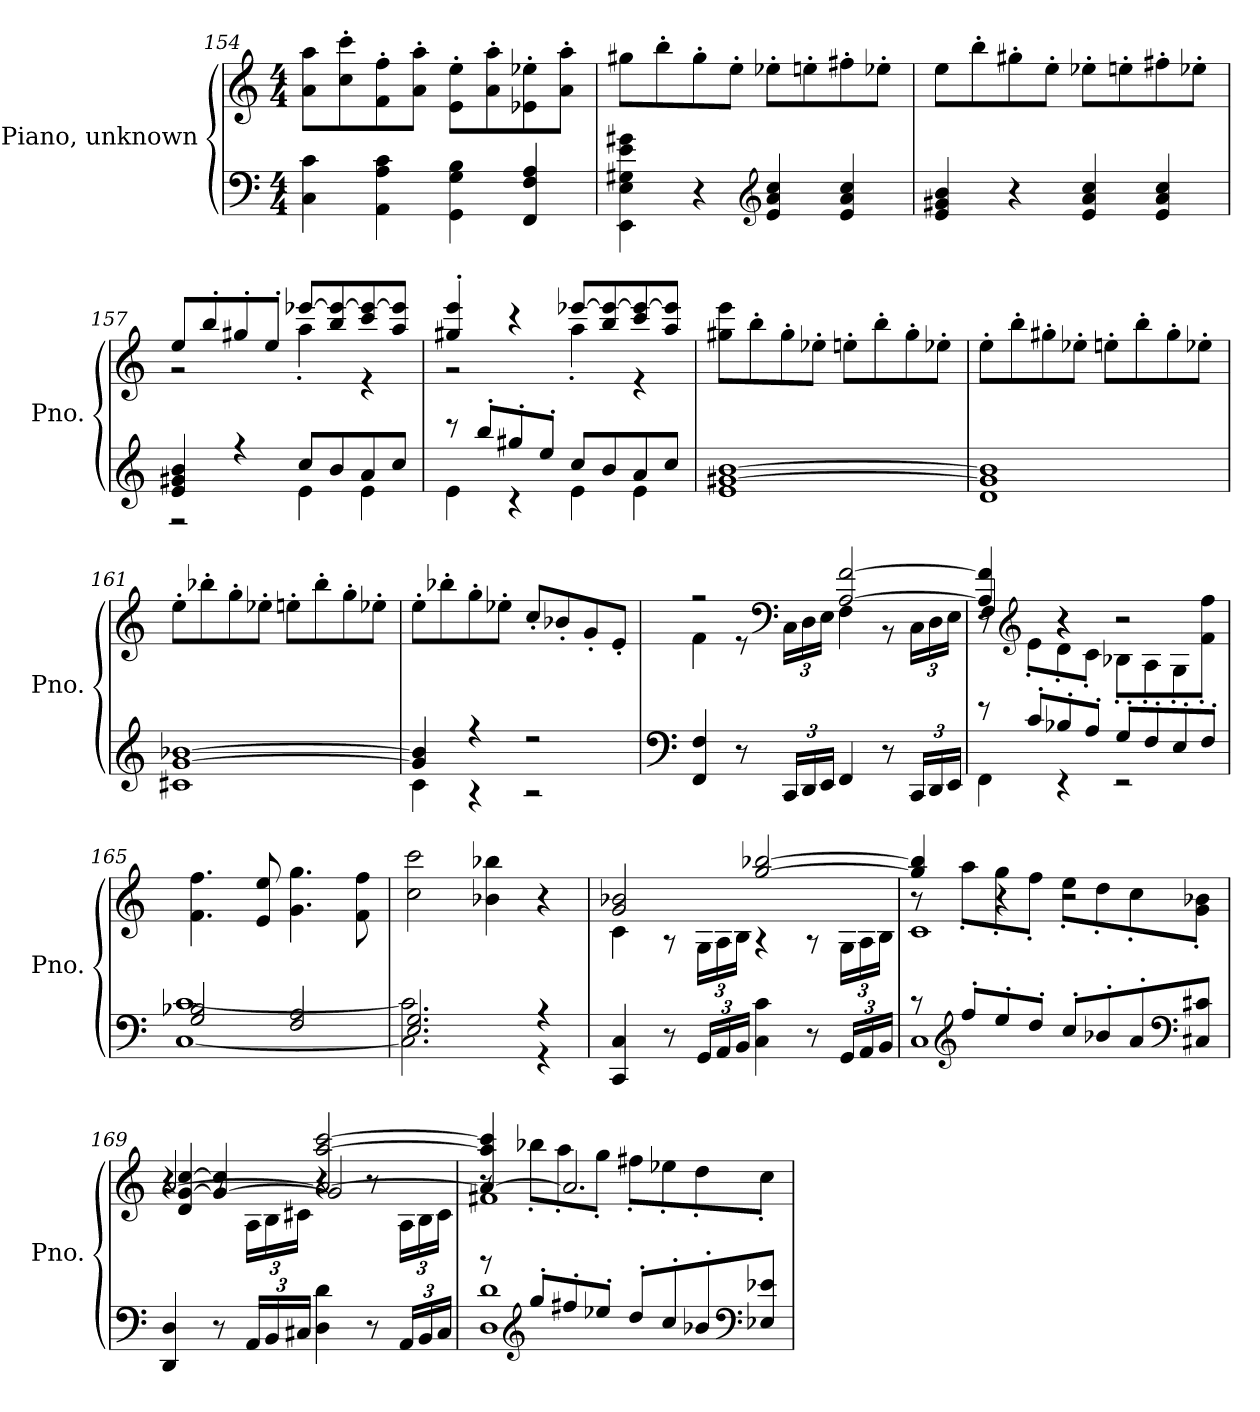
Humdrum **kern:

**kern	**kern
*part1	*part1
*staff2	*staff1
*I"Piano, unknown	*
*I'Pno.	*
!!LO:LB:g=z
*clefF4	*clefG2
*k[]	*k[]
*M4/4	*M4/4
=154	=154
4C\ 4c\	8a\ 8aa\L
.	8cc\' 8ccc\'
4AA\ 4A\ 4c\	8f\' 8ff\'
.	8a\' 8aa\'J
4GG\ 4G\ 4B\	8e\' 8ee\'L
.	8a\' 8aa\'
4FF/ 4F/ 4A/	8e-X\' 8ee-X\'
.	8a\' 8aa\'J
=155	=155
4EE\ 4E\ 4G#X\ 4e\ 4g#X\	8gg#X\L
.	8bb'\
4r	8gg#'\
.	8ee'\J
*clefG2	*
4e/ 4a/ 4cc/	8ee-X'\L
.	8een'\
4e/ 4a/ 4cc/	8ff#X'\
.	8ee-X'\J
=156	=156
4e/ 4g#X/ 4b/	8ee\L
.	8bb'\
4r	8gg#X'\
.	8ee'\J
4e/ 4a/ 4cc/	8ee-X'\L
.	8een'\
4e/ 4a/ 4cc/	8ff#X'\
.	8ee-X'\J
=157	=157
*^	*^
4e/ 4g#X/ 4b/	2r	8ee/L	2r
.	.	8bb'/	.
4r	.	8gg#X'/	.
.	.	8ee'/J	.
8cc/L	4e\	[8eee-X/L	4aa'\
8b/	.	8bb/ 8eee-/_	.
8a/	4e\	8ccc/ 8eee-/_	4r
8cc/J	.	8aa/ 8eee-/]J	.
!!LO:PB:g=z	!!
=158	=158	=158	=158
8r	4e\	4gg#X/' 4eee/'	2r
8bb'/L	.	.	.
8gg#X'/	4r	4r	.
8ee'/J	.	.	.
8cc/L	4e\	[8eee-X/L	4aa'\
8b/	.	8bb/ 8eee-/_	.
8a/	4e\	8ccc/ 8eee-/_	4r
8cc/J	.	8aa/ 8eee-/]J	.
*	*	*v	*v
=159	=159	=159
[1g#X [1b	1e	8gg#X\ 8eee\L
.	.	8bb'\
.	.	8gg#'\
.	.	8ee-X'\J
.	.	8een'\L
.	.	8bb'\
.	.	8gg#'\
.	.	8ee-X'\J
*v	*v	*
=160	=160
1d 1g#] 1b]	8ee'\L
.	8bb'\
.	8gg#X'\
.	8ee-X'\J
.	8een'\L
.	8bb'\
.	8gg#'\
.	8ee-X'\J
!!LO:LB:g=z
=161	=161
*^	*
[1g [1b-X	1c#X	8ee'\L
.	.	8bb-X'\
.	.	8gg'\
.	.	8ee-X'\J
.	.	8een'\L
.	.	8bb-'\
.	.	8gg'\
.	.	8ee-X'\J
=162	=162	=162
4g/] 4b-/]	4c\	8ee'\L
.	.	8bb-X'\
4r	4r	8gg'\
.	.	8ee-X'\J
2r	2r	8cc'/L
.	.	8b-X'/
.	.	8g'/
.	.	8e'/J
*v	*v	*
=163	=163
*clefF4	*
*	*^
4FF/ 4F/	2r	4f\
8r	.	8r
*	*clefF4	*
*Xbrackettup	*	*Xbrackettup
24CC/LL	.	24C\LL
24DD/	.	24D\
24EE/JJ	.	24E\JJ
4FF/	[2A/ [2f/	4F\
8r	.	8r
24CC/LL	.	24C\LL
24DD/	.	24D\
24EE/JJ	.	24E\JJ
!!LO:LB:g=z
=164	=164	=164
*^	*	*^
8r	4FF\	4A/] 4f/]	8r	4F/
*	*	*clefG2	*	*
8c'/L	.	.	8e'\L	.
8B-X'/	4r	4r	8d'\	4r
8A'/J	.	.	8c'\J	.
8G'/L	2r	2r	8B-X'\L	2r
8F'/	.	.	8A'\	.
8E'/	.	.	8G'\	.
8F'/J	.	.	8f\' 8ff\'J	.
*	*	*v	*v	*v
=165	=165	=165
2G/ 2B-X/	[1C [1c	4.f\ 4.ff\
.	.	8e/ 8ee/
2F/ 2A/	.	4.g\ 4.gg\
.	.	8f\ 8ff\
=166	=166	=166
2.E/ 2.G/	2.C\] 2.c\]	2cc\ 2ccc\
.	.	4b-X\ 4bb-X\
4r	4r	4r
*v	*v	*
=167	=167
*	*^
4CC/ 4C/	2g/ 2b-X/	4c\
8r	.	8r
24GG/LL	.	24G\LL
24AA/	.	24A\
24BB/JJ	.	24B\JJ
4C\ 4c\	[2gg/ [2bb-X/	4r
8r	.	8r
24GG/LL	.	24G\LL
24AA/	.	24A\
24BB/JJ	.	24B\JJ
!!LO:LB:g=z
=168	=168	=168
*^	*	*^
8r	1C	4gg/] 4bb-/]	8r	1c
*clefG2	*	*	*	*
8ff'/L	.	.	8aa'\L	.
8ee'/	.	4r	8gg'\	.
8dd'/J	.	.	8ff'\J	.
8cc'/L	.	2r	8ee'\L	.
8b-X'/	.	.	8dd'\	.
8a'/	.	.	8cc'\	.
*clefF4	*	*	*	*
8C#X/ 8c#X/J	.	.	8g\' 8b-X\'J	.
*v	*v	*	*	*
=169	=169	=169	=169
4DD/ 4D/	[2a/	4r	4d/ [4g/ [4cc/
8r	.	8r	4g/_ 4cc/]
24AA/LL	.	24A\LL	.
24BB/	.	24B\	.
24C#X/JJ	.	24c#X\JJ	.
4D\ 4d\	2a/_ [2aa/ [2ccc/	4r	2g/]
8r	.	8r	.
24AA/LL	.	24A\LL	.
24BB/	.	24B\	.
24C#/JJ	.	24c#\JJ	.
=170	=170	=170	=170
*^	*	*	*
8r	1D 1d	4a/_ 4aa/] 4ccc/]	8r	1f#X
*clefG2	*	*	*	*
8gg'/L	.	.	8bb-X'\L	.
8ff#X'/	.	2.a/]	8aa'\	.
8ee-X'/J	.	.	8gg'\J	.
8dd'/L	.	.	8ff#X'\L	.
8cc'/	.	.	8ee-X'\	.
8b-X'/	.	.	8dd'\	.
*clefF4	*	*	*	*
8E-X/ 8e-X/J	.	.	8cc'\J	.
*v	*v	*	*	*
*	*v	*v	*v
=	=
*-	*-
